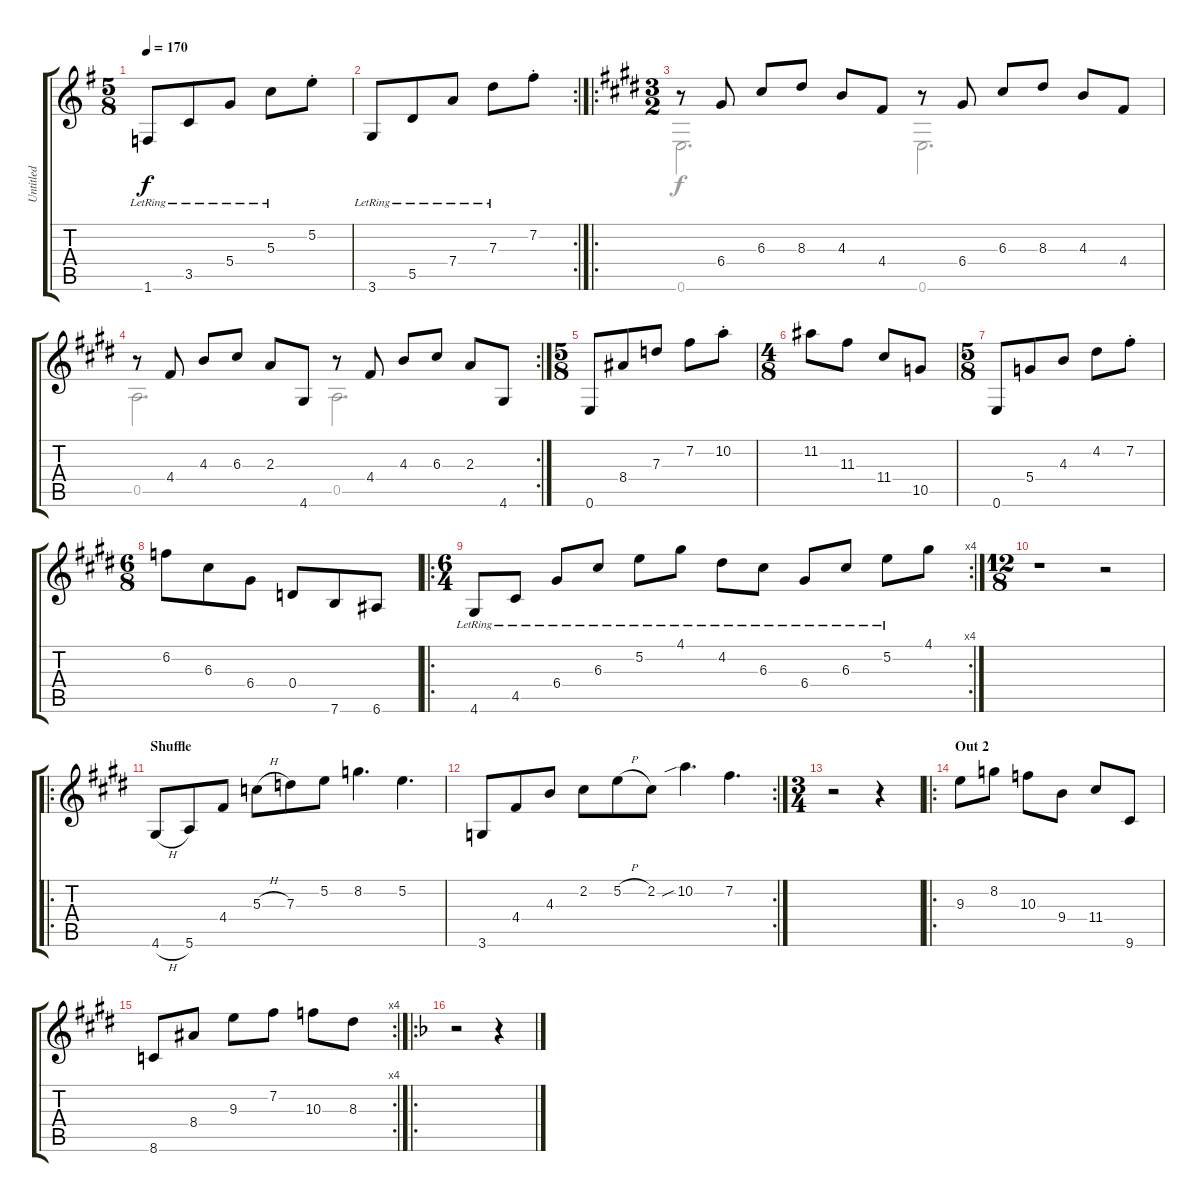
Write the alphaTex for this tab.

\track ("Untitled" "Untitled") {instrument electricguitarclean}
\staff {score tabs}
\tuning (E4 B3 G3 D3 A2 E2) {hide}
\voice
\ts (5 8)
\tempo 170
\clef g2
\ks g
1.6{lr}.8{dy f} 3.5{lr}.8 5.4{lr}.8 5.3{lr}.8 5.2{st}.8 |
\rc 2
3.6{lr}.8 5.5{lr}.8 7.4{lr}.8 7.3{lr}.8 7.2{st}.8 |
\ro
\ts (3 2)
\ks e
r.8 6.4.8 6.3.8 8.3.8 4.3.8 4.4.8 r.8 6.4.8 6.3.8 8.3.8 4.3.8 4.4.8 |
\rc 2
\ks c#minor
r.8 4.4.8 4.3.8 6.3.8 2.3.8 4.6.8 r.8 4.4.8 4.3.8 6.3.8 2.3.8 4.6.8 |
\ts (5 8)
\ks e
0.6.8 8.4.8 7.3.8 7.2.8 10.2{st}.8 |
\ts (4 8)
11.2.8 11.3.8 11.4.8 10.5.8 |
\ts (5 8)
0.6.8 5.4.8 4.3.8 4.2.8 7.2{st}.8 |
\ts (6 8)
6.2.8 6.3.8 6.4.8 0.4.8 7.6.8 6.6.8 |
\ro
\rc 4
\ts (6 4)
4.6{lr}.8 4.5{lr}.8 6.4{lr}.8 6.3{lr}.8 5.2{lr}.8 4.1{lr}.8 4.2{lr}.8 6.3{lr}.8 6.4{lr}.8 6.3{lr}.8 5.2{lr}.8 4.1.8 |
\ts (12 8)
r.1 r.2 |
\ro
\section ("" "Shuffle")
4.6{h}.8 5.6.8 4.4.8 5.3{h}.8 7.3.8 5.2.8 8.2.4{d} 5.2.4{d} |
\rc 2
3.6.8 4.4.8 4.3.8 2.2.8 5.2{h}.8 2.2.8 10.2{sib}.4{d} 7.2.4{d} |
\ts (3 4)
r.2 r.4 |
\ro
\section ("" "Out 2")
9.3.8 8.2.8 10.3.8 9.4.8 11.4.8 9.6.8 |
\rc 4
8.6.8 8.4.8 9.3.8 7.2.8 10.3.8 8.3.8 |
\ro
\ks f
r.2 r.4
\voice
\clef g2
\ottava regular
\simile none
\ks g
|
|
\ks e
0.6.2{d} 0.6.2{d} |
\ks c#minor
0.5.2{d} 0.5.2{d} |
\ks e
|
|
|
|
|
|
|
|
|
|
|
\ks f
